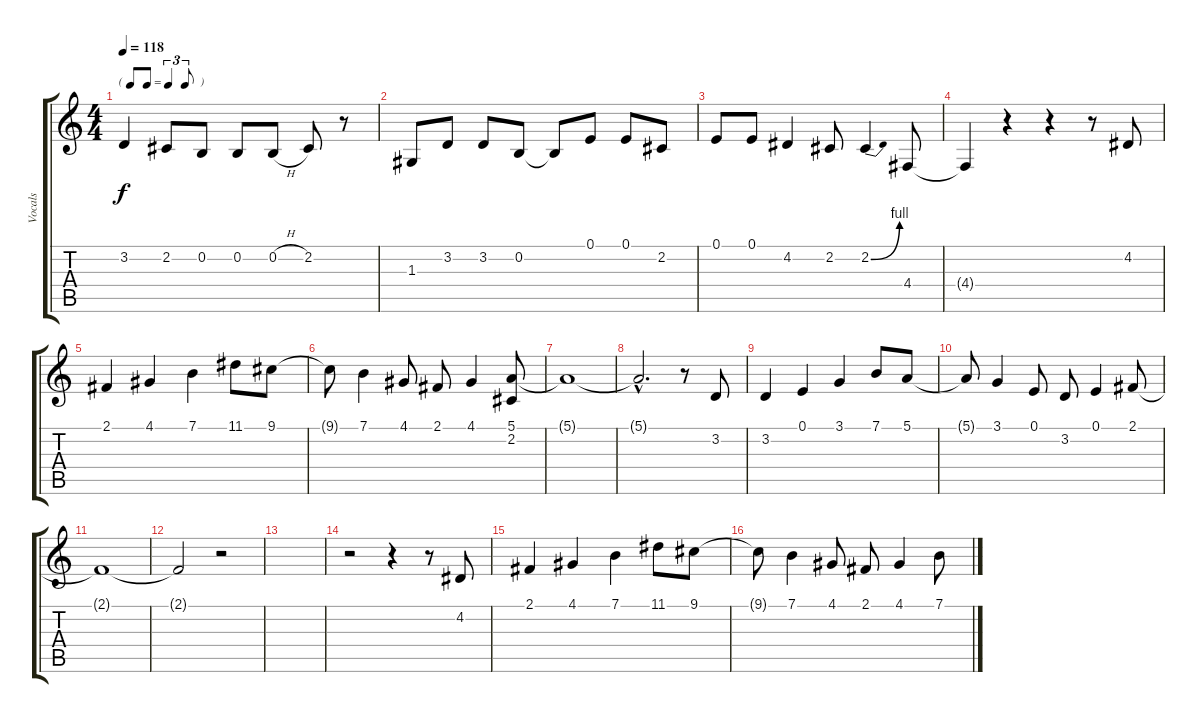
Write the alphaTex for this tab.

\track ("Vocals" "Vocals") {instrument altosax}
\staff {score tabs}
\tuning (E4 B3 G3 D3 A2 E2) {hide}
\ts (4 4)
\tf triplet8th
\tempo 118
\clef g2
\ks c
3.2.4{dy f} 2.2.8 0.2.8 0.2.8 0.2{h}.8 2.2.8 r.8 |
1.3.8 3.2.8 3.2.8 0.2.8 0.2{t}.8 0.1.8 0.1.8 2.2.8 |
0.1.8 0.1.8 4.2.4 2.2.8 2.2{be (bend 0 0 60 4)}.4 4.4.8 |
4.4{t}.4 r.4 r.4 r.8 4.2.8 |
2.1.4 4.1.4 7.1.4 11.1.8 9.1.8 |
9.1{t}.8 7.1.4 4.1.8 2.1.8 4.1.4 (5.1 2.2).8 |
5.1{t}.1 |
5.1{hac t}.2{d} r.8 3.2.8 |
3.2.4 0.1.4 3.1.4 7.1.8 5.1.8 |
5.1{t}.8 3.1.4 0.1.8 3.2.8 0.1.4 2.1.8 |
2.1{t}.1 |
2.1{t}.2 r.2 |
|
r.2 r.4 r.8 4.2.8 |
2.1.4 4.1.4 7.1.4 11.1.8 9.1.8 |
9.1{t}.8 7.1.4 4.1.8 2.1.8 4.1.4 7.1.8
